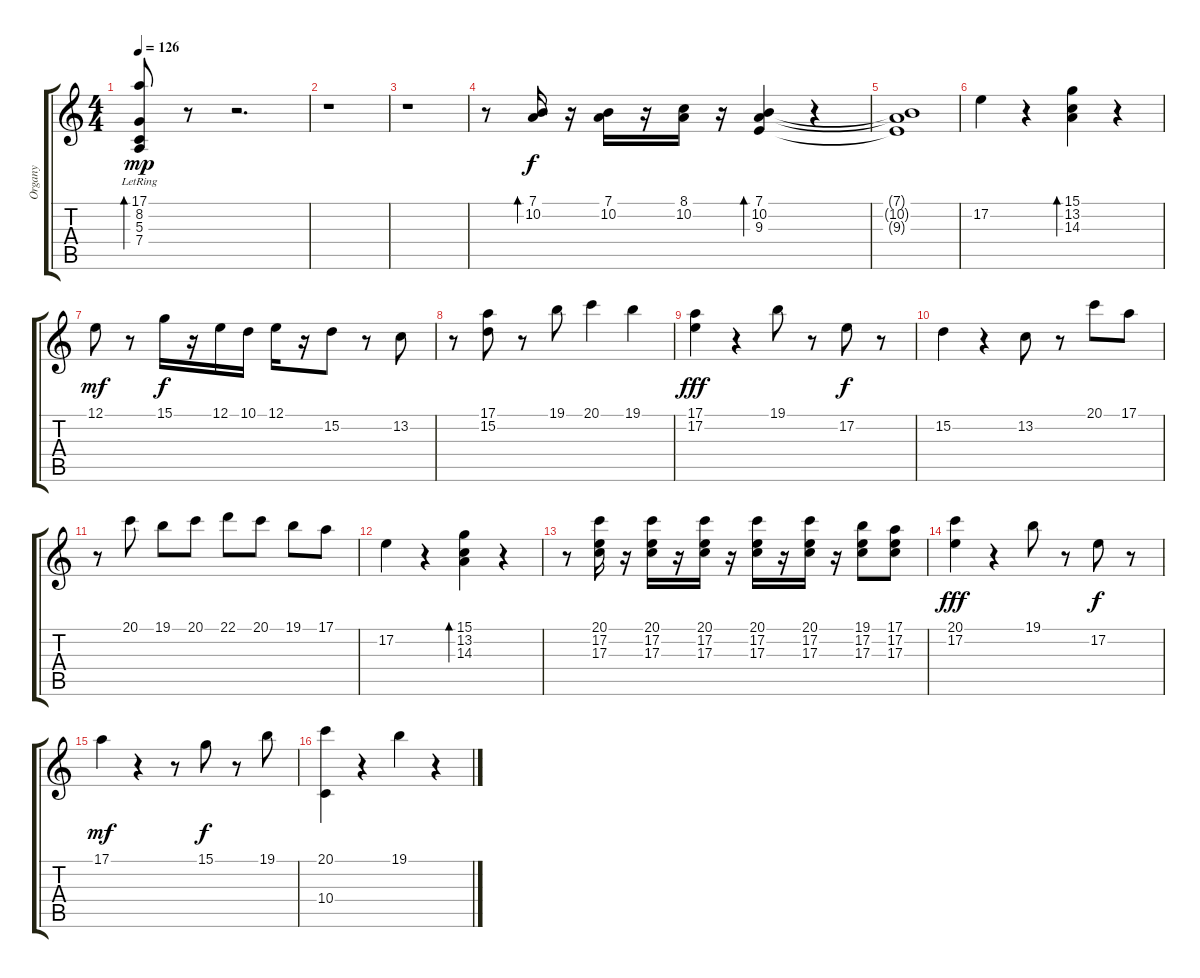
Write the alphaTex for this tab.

\track ("Organy" "Organy") {instrument electricpiano1}
\staff {score tabs}
\tuning (E4 B3 G3 D3 A2 E2) {hide}
\ts (4 4)
\tempo 126
\clef g2
\ks c
(17.1 8.2 5.3 7.4{lr}).8{bd 480 dy mp} r.8 r.2{d} |
r.1 |
r.1 |
r.8 (7.1 10.2).16{bd 120 dy f} r.16 (7.1 10.2).16 r.16 (8.1 10.2).16 r.16 (7.1 10.2 9.3).4{bd 120} r.4 |
(7.1{t} 10.2{t} 9.3{t}).1 |
17.2.4 r.4 (15.1 13.2 14.3).4{bd 120} r.4 |
12.1.8{dy mf} r.8 15.1.16{dy f} r.16 12.1.16 10.1.16 12.1.16 r.16 15.2.8 r.8 13.2.8 |
r.8 (17.1 15.2).8 r.8 19.1.8 20.1.4 19.1.4 |
(17.1 17.2).4{dy fff} r.4 19.1.8 r.8 17.2.8{dy f} r.8 |
15.2.4 r.4 13.2.8 r.8 20.1.8 17.1.8 |
r.8 20.1.8 19.1.8 20.1.8 22.1.8 20.1.8 19.1.8 17.1.8 |
17.2.4 r.4 (15.1 13.2 14.3).4{bd 120} r.4 |
r.8 (20.1 17.2 17.3).16 r.16 (20.1 17.2 17.3).16 r.16 (20.1 17.2 17.3).16 r.16 (20.1 17.2 17.3).16 r.16 (20.1 17.2 17.3).16 r.16 (19.1 17.2 17.3).8 (17.1 17.2 17.3).8 |
(20.1 17.2).4{dy fff} r.4 19.1.8 r.8 17.2.8{dy f} r.8 |
17.1.4{dy mf} r.4 r.8 15.1.8{dy f} r.8 19.1.8 |
(20.1 10.4).4 r.4 19.1.4 r.4
